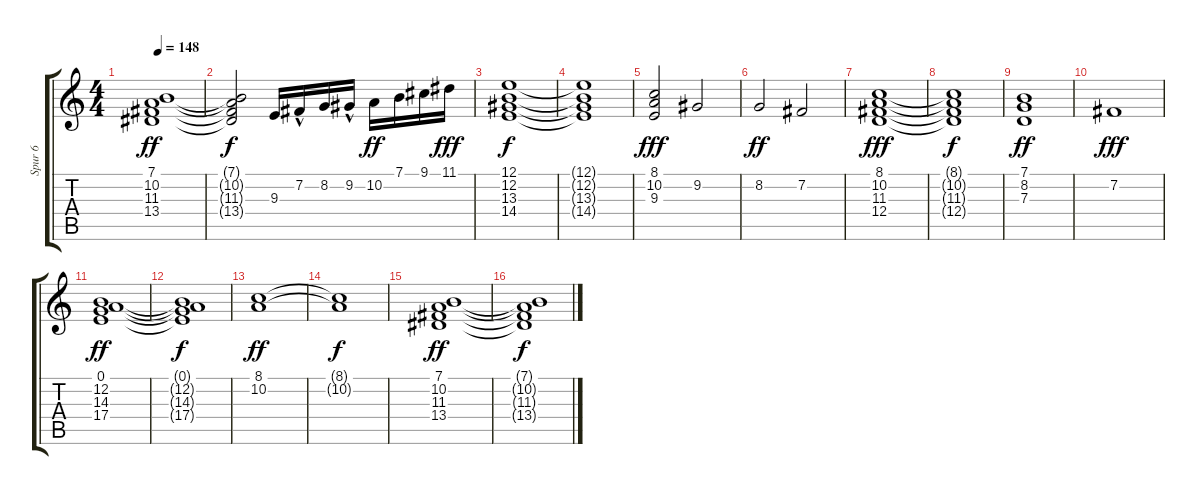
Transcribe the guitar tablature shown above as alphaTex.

\track ("Spur 6" "Spur 6") {instrument stringensemble1}
\staff {score tabs}
\tuning (E4 B3 G3 D3 A2 E2) {hide}
\ts (4 4)
\tempo 148
\clef g2
\ks c
(7.1 10.2 11.3 13.4).1{dy ff} |
(7.1{t} 10.2{t} 11.3{t} 13.4{t}).2{dy f} 9.3.16 7.2{hac}.16 8.2.16 9.2{hac}.16 10.2.16{dy ff} 7.1.16 9.1.16 11.1.16{dy fff} |
(12.1 12.2 13.3 14.4).1{dy f} |
(12.1{t} 12.2{t} 13.3{t} 14.4{t}).1 |
(8.1 10.2 9.3).2{dy fff} 9.2.2 |
8.2.2{dy ff} 7.2.2 |
(8.1 10.2 11.3 12.4).1{dy fff} |
(8.1{t} 10.2{t} 11.3{t} 12.4{t}).1{dy f} |
(7.1 8.2 7.3).1{dy ff} |
7.2.1{dy fff} |
(0.1 12.2 14.3 17.4).1{dy ff} |
(0.1{t} 12.2{t} 14.3{t} 17.4{t}).1{dy f} |
(8.1 10.2).1{dy ff} |
(8.1{t} 10.2{t}).1{dy f} |
(7.1 10.2 11.3 13.4).1{dy ff} |
(7.1{t} 10.2{t} 11.3{t} 13.4{t}).1{dy f}
